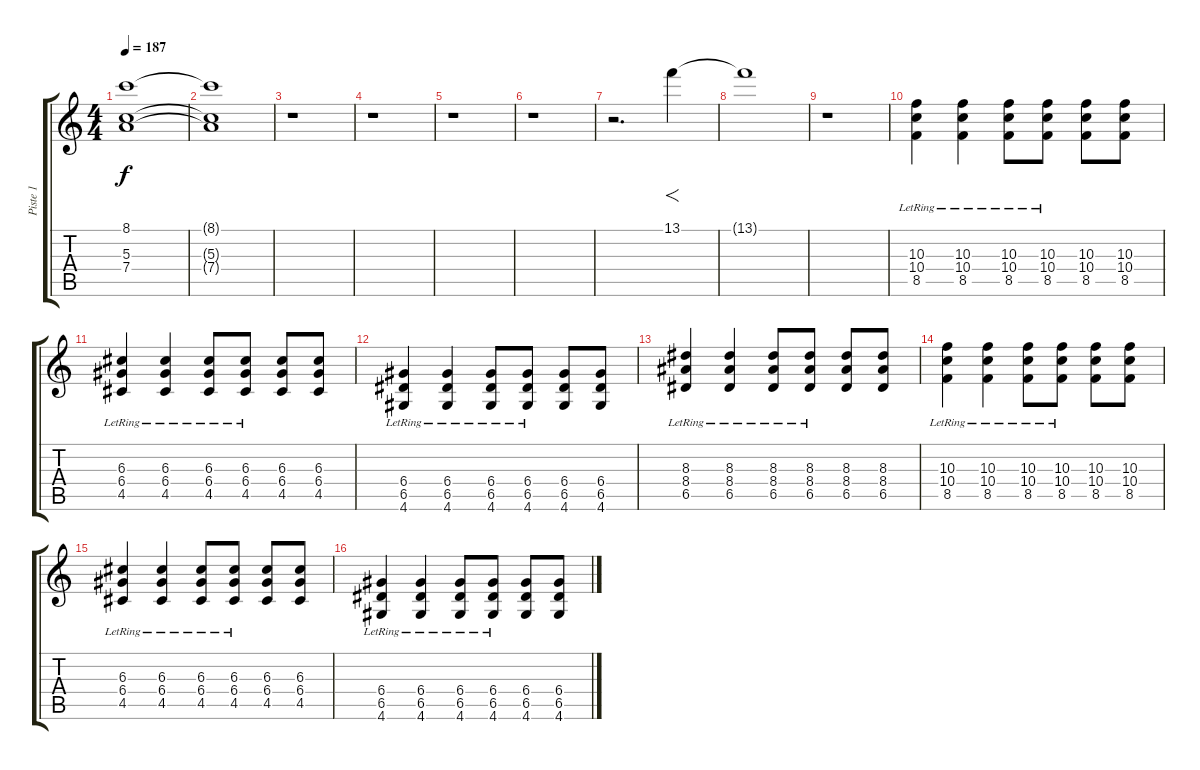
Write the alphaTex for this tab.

\track ("Piste 1" "Piste 1") {instrument overdrivenguitar}
\staff {score tabs}
\tuning (E4 B3 G3 D3 A2 E2) {hide}
\ts (4 4)
\tempo 187
\clef g2
\ks c
(8.1{t} 5.3{t} 7.4{t}).1{dy f} |
(8.1{t} 5.3{t} 7.4{t}).1 |
r.1 |
r.1 |
r.1 |
r.1 |
r.2{d} 13.1.4{f} |
13.1{t}.1 |
r.1 |
(10.3{lr} 10.4{lr} 8.5{lr}).4 (10.3{lr} 10.4{lr} 8.5{lr}).4 (10.3{lr} 10.4{lr} 8.5{lr}).8 (10.3{lr} 10.4{lr} 8.5{lr}).8 (10.3 10.4 8.5).8 (10.3 10.4 8.5).8 |
(6.3{lr} 6.4{lr} 4.5).4 (6.3{lr} 6.4{lr} 4.5{lr}).4 (6.3{lr} 6.4{lr} 4.5{lr}).8 (6.3{lr} 6.4{lr} 4.5{lr}).8 (6.3 6.4 4.5).8 (6.3 6.4 4.5).8 |
(6.4{lr} 6.5 4.6).4 (6.4{lr} 6.5{lr} 4.6).4 (6.4{lr} 6.5{lr} 4.6).8 (6.4{lr} 6.5{lr} 4.6).8 (6.4 6.5 4.6).8 (6.4 6.5 4.6).8 |
(8.3{lr} 8.4{lr} 6.5{lr}).4 (8.3{lr} 8.4{lr} 6.5{lr}).4 (8.3{lr} 8.4{lr} 6.5{lr}).8 (8.3{lr} 8.4{lr} 6.5{lr}).8 (8.3 8.4 6.5).8 (8.3 8.4 6.5).8 |
(10.3{lr} 10.4{lr} 8.5{lr}).4 (10.3{lr} 10.4{lr} 8.5{lr}).4 (10.3{lr} 10.4{lr} 8.5{lr}).8 (10.3{lr} 10.4{lr} 8.5{lr}).8 (10.3 10.4 8.5).8 (10.3 10.4 8.5).8 |
(6.3{lr} 6.4{lr} 4.5).4 (6.3{lr} 6.4{lr} 4.5{lr}).4 (6.3{lr} 6.4{lr} 4.5{lr}).8 (6.3{lr} 6.4{lr} 4.5{lr}).8 (6.3 6.4 4.5).8 (6.3 6.4 4.5).8 |
(6.4{lr} 6.5 4.6).4 (6.4{lr} 6.5{lr} 4.6).4 (6.4{lr} 6.5{lr} 4.6).8 (6.4{lr} 6.5{lr} 4.6).8 (6.4 6.5 4.6).8 (6.4 6.5 4.6).8
